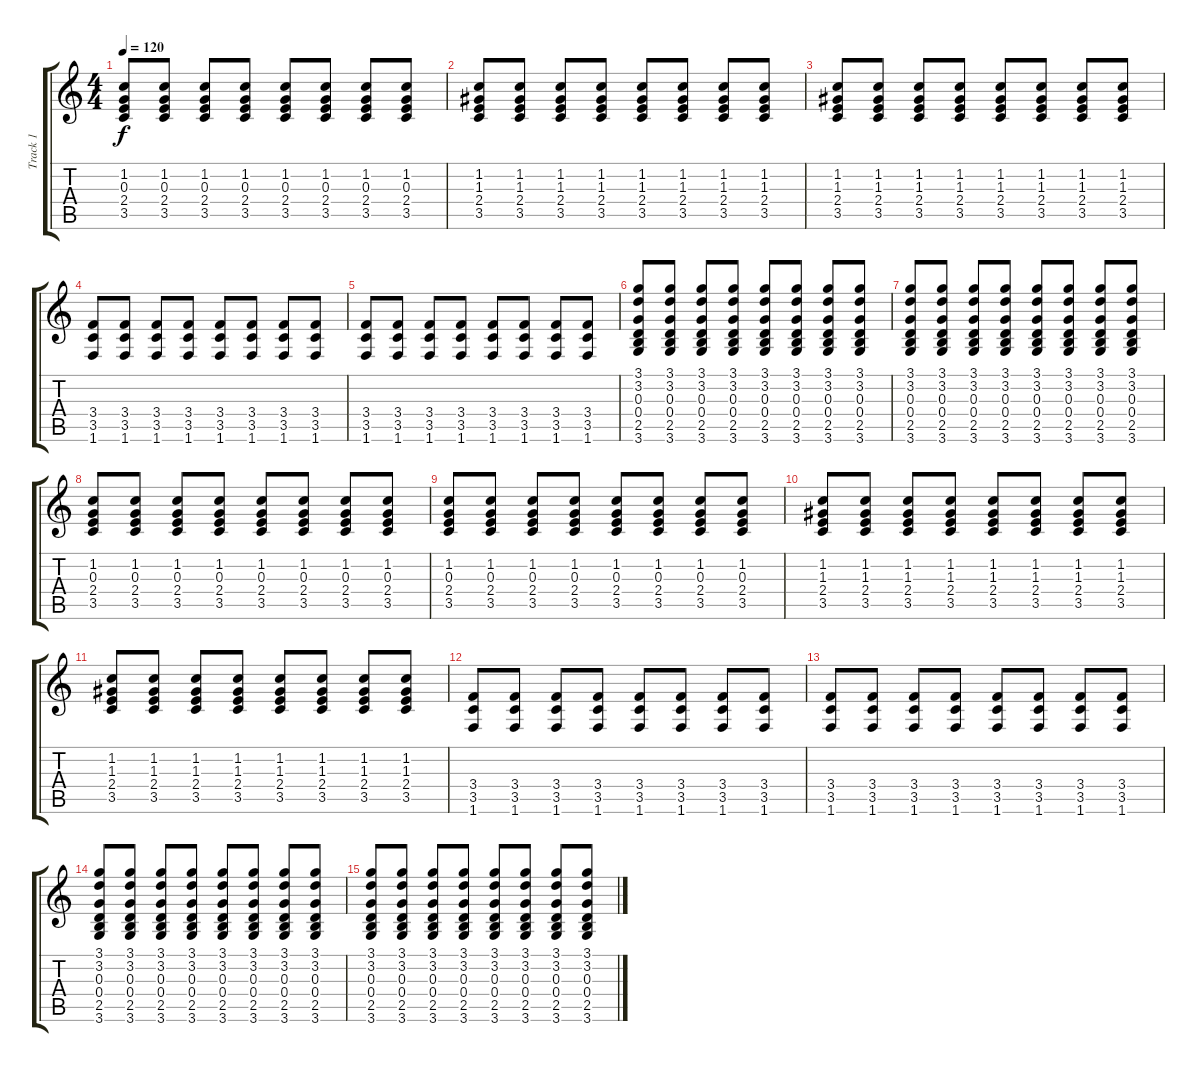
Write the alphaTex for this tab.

\track ("Track 1" "Track 1") {instrument acousticguitarsteel}
\staff {score tabs}
\tuning (E4 B3 G3 D3 A2 E2) {hide}
\ts (4 4)
\tempo 120
\clef g2
\ks c
(1.2 0.3 2.4 3.5).8{dy f} (1.2 0.3 2.4 3.5).8 (1.2 0.3 2.4 3.5).8 (1.2 0.3 2.4 3.5).8 (1.2 0.3 2.4 3.5).8 (1.2 0.3 2.4 3.5).8 (1.2 0.3 2.4 3.5).8 (1.2 0.3 2.4 3.5).8 |
(1.2 1.3 2.4 3.5).8 (1.2 1.3 2.4 3.5).8 (1.2 1.3 2.4 3.5).8 (1.2 1.3 2.4 3.5).8 (1.2 1.3 2.4 3.5).8 (1.2 1.3 2.4 3.5).8 (1.2 1.3 2.4 3.5).8 (1.2 1.3 2.4 3.5).8 |
(1.2 1.3 2.4 3.5).8 (1.2 1.3 2.4 3.5).8 (1.2 1.3 2.4 3.5).8 (1.2 1.3 2.4 3.5).8 (1.2 1.3 2.4 3.5).8 (1.2 1.3 2.4 3.5).8 (1.2 1.3 2.4 3.5).8 (1.2 1.3 2.4 3.5).8 |
(3.4 3.5 1.6).8 (3.4 3.5 1.6).8 (3.4 3.5 1.6).8 (3.4 3.5 1.6).8 (3.4 3.5 1.6).8 (3.4 3.5 1.6).8 (3.4 3.5 1.6).8 (3.4 3.5 1.6).8 |
(3.4 3.5 1.6).8 (3.4 3.5 1.6).8 (3.4 3.5 1.6).8 (3.4 3.5 1.6).8 (3.4 3.5 1.6).8 (3.4 3.5 1.6).8 (3.4 3.5 1.6).8 (3.4 3.5 1.6).8 |
(3.1 3.2 0.3 0.4 2.5 3.6).8 (3.1 3.2 0.3 0.4 2.5 3.6).8 (3.1 3.2 0.3 0.4 2.5 3.6).8 (3.1 3.2 0.3 0.4 2.5 3.6).8 (3.1 3.2 0.3 0.4 2.5 3.6).8 (3.1 3.2 0.3 0.4 2.5 3.6).8 (3.1 3.2 0.3 0.4 2.5 3.6).8 (3.1 3.2 0.3 0.4 2.5 3.6).8 |
(3.1 3.2 0.3 0.4 2.5 3.6).8 (3.1 3.2 0.3 0.4 2.5 3.6).8 (3.1 3.2 0.3 0.4 2.5 3.6).8 (3.1 3.2 0.3 0.4 2.5 3.6).8 (3.1 3.2 0.3 0.4 2.5 3.6).8 (3.1 3.2 0.3 0.4 2.5 3.6).8 (3.1 3.2 0.3 0.4 2.5 3.6).8 (3.1 3.2 0.3 0.4 2.5 3.6).8 |
(1.2 0.3 2.4 3.5).8 (1.2 0.3 2.4 3.5).8 (1.2 0.3 2.4 3.5).8 (1.2 0.3 2.4 3.5).8 (1.2 0.3 2.4 3.5).8 (1.2 0.3 2.4 3.5).8 (1.2 0.3 2.4 3.5).8 (1.2 0.3 2.4 3.5).8 |
(1.2 0.3 2.4 3.5).8 (1.2 0.3 2.4 3.5).8 (1.2 0.3 2.4 3.5).8 (1.2 0.3 2.4 3.5).8 (1.2 0.3 2.4 3.5).8 (1.2 0.3 2.4 3.5).8 (1.2 0.3 2.4 3.5).8 (1.2 0.3 2.4 3.5).8 |
(1.2 1.3 2.4 3.5).8 (1.2 1.3 2.4 3.5).8 (1.2 1.3 2.4 3.5).8 (1.2 1.3 2.4 3.5).8 (1.2 1.3 2.4 3.5).8 (1.2 1.3 2.4 3.5).8 (1.2 1.3 2.4 3.5).8 (1.2 1.3 2.4 3.5).8 |
(1.2 1.3 2.4 3.5).8 (1.2 1.3 2.4 3.5).8 (1.2 1.3 2.4 3.5).8 (1.2 1.3 2.4 3.5).8 (1.2 1.3 2.4 3.5).8 (1.2 1.3 2.4 3.5).8 (1.2 1.3 2.4 3.5).8 (1.2 1.3 2.4 3.5).8 |
(3.4 3.5 1.6).8 (3.4 3.5 1.6).8 (3.4 3.5 1.6).8 (3.4 3.5 1.6).8 (3.4 3.5 1.6).8 (3.4 3.5 1.6).8 (3.4 3.5 1.6).8 (3.4 3.5 1.6).8 |
(3.4 3.5 1.6).8 (3.4 3.5 1.6).8 (3.4 3.5 1.6).8 (3.4 3.5 1.6).8 (3.4 3.5 1.6).8 (3.4 3.5 1.6).8 (3.4 3.5 1.6).8 (3.4 3.5 1.6).8 |
(3.1 3.2 0.3 0.4 2.5 3.6).8 (3.1 3.2 0.3 0.4 2.5 3.6).8 (3.1 3.2 0.3 0.4 2.5 3.6).8 (3.1 3.2 0.3 0.4 2.5 3.6).8 (3.1 3.2 0.3 0.4 2.5 3.6).8 (3.1 3.2 0.3 0.4 2.5 3.6).8 (3.1 3.2 0.3 0.4 2.5 3.6).8 (3.1 3.2 0.3 0.4 2.5 3.6).8 |
(3.1 3.2 0.3 0.4 2.5 3.6).8 (3.1 3.2 0.3 0.4 2.5 3.6).8 (3.1 3.2 0.3 0.4 2.5 3.6).8 (3.1 3.2 0.3 0.4 2.5 3.6).8 (3.1 3.2 0.3 0.4 2.5 3.6).8 (3.1 3.2 0.3 0.4 2.5 3.6).8 (3.1 3.2 0.3 0.4 2.5 3.6).8 (3.1 3.2 0.3 0.4 2.5 3.6).8
